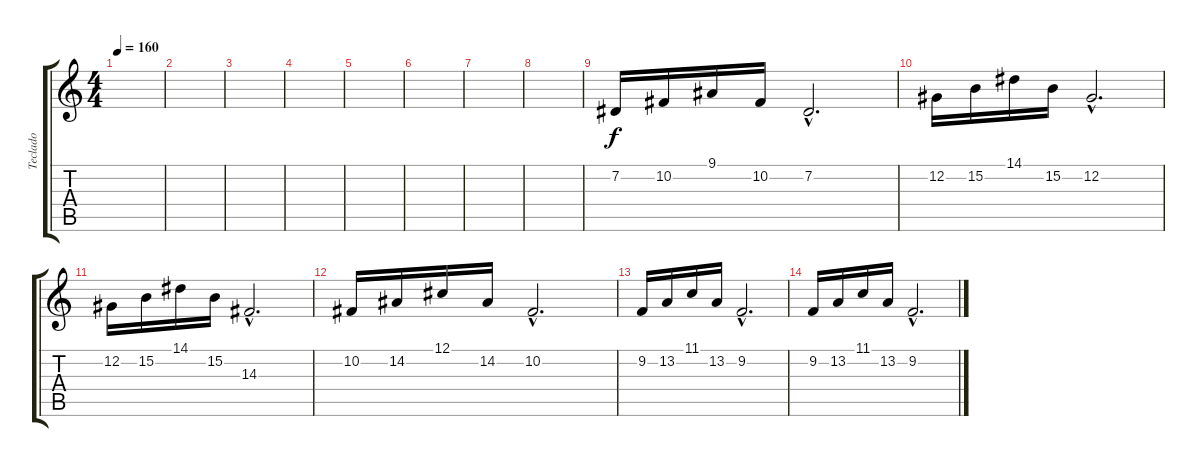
\track ("Teclado" "Teclado") {instrument electricgrandpiano}
\staff {score tabs}
\tuning (Db4 Ab3 E3 B2 Gb2 Db2) {hide}
\ts (4 4)
\tempo 160
\clef g2
\ks c
|
|
|
|
|
|
|
|
7.2.16 10.2.16 9.1.16 10.2.16 7.2{hac}.2{d} |
12.2.16 15.2.16 14.1.16 15.2.16 12.2{hac}.2{d} |
12.2.16 15.2.16 14.1.16 15.2.16 14.3{hac}.2{d} |
10.2.16 14.2.16 12.1.16 14.2.16 10.2{hac}.2{d} |
9.2.16 13.2.16 11.1.16 13.2.16 9.2{hac}.2{d} |
9.2.16 13.2.16 11.1.16 13.2.16 9.2{hac}.2{d}
